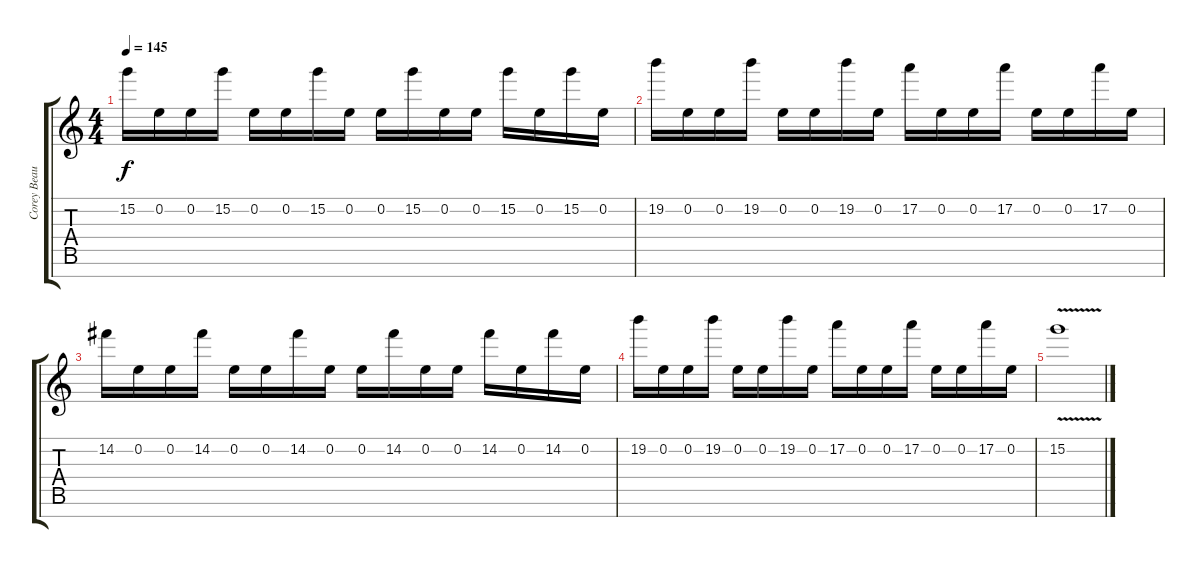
\track ("Corey Beaulieu" "Corey Beau") {instrument distortionguitar}
\staff {score tabs}
\tuning (A4 E4 C4 G3 D3 A2 E2) {hide}
\ts (4 4)
\tempo 145
\clef g2
\ks c
15.2.16{dy f} 0.2.16 0.2.16 15.2.16 0.2.16 0.2.16 15.2.16 0.2.16 0.2.16 15.2.16 0.2.16 0.2.16 15.2.16 0.2.16 15.2.16 0.2.16 |
19.2.16 0.2.16 0.2.16 19.2.16 0.2.16 0.2.16 19.2.16 0.2.16 17.2.16 0.2.16 0.2.16 17.2.16 0.2.16 0.2.16 17.2.16 0.2.16 |
14.2.16 0.2.16 0.2.16 14.2.16 0.2.16 0.2.16 14.2.16 0.2.16 0.2.16 14.2.16 0.2.16 0.2.16 14.2.16 0.2.16 14.2.16 0.2.16 |
19.2.16 0.2.16 0.2.16 19.2.16 0.2.16 0.2.16 19.2.16 0.2.16 17.2.16 0.2.16 0.2.16 17.2.16 0.2.16 0.2.16 17.2.16 0.2.16 |
15.2{v}.1
